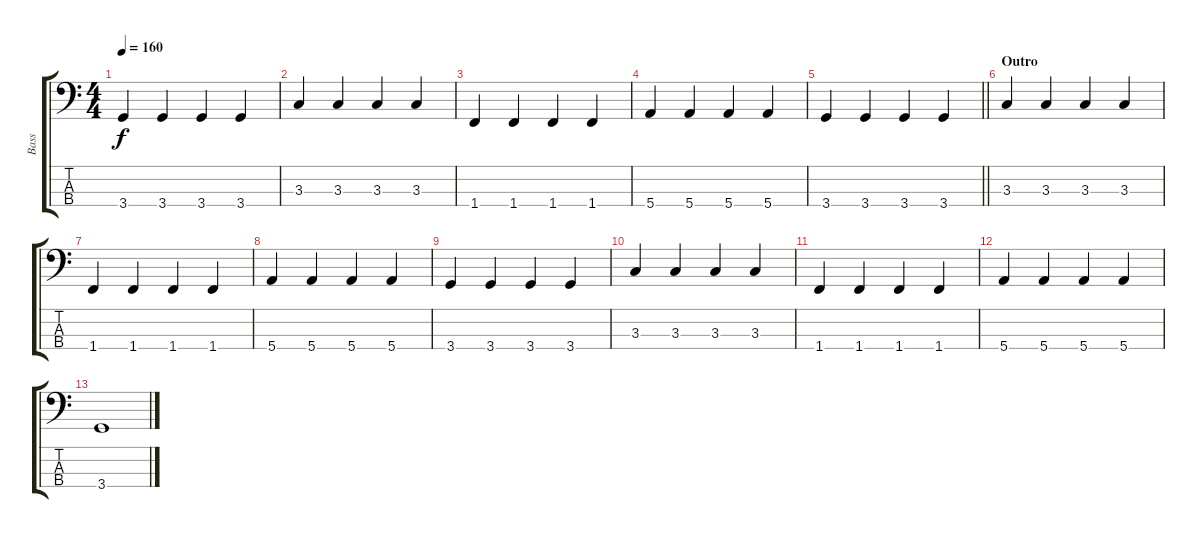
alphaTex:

\track ("Bass" "Bass") {instrument slapbass1}
\staff {score tabs}
\tuning (G2 D2 A1 E1) {hide}
\ts (4 4)
\tempo 160
\clef f4
\ks c
3.4.4{dy f} 3.4.4 3.4.4 3.4.4 |
3.3.4 3.3.4 3.3.4 3.3.4 |
1.4.4 1.4.4 1.4.4 1.4.4 |
5.4.4 5.4.4 5.4.4 5.4.4 |
\barLineRight lightlight
3.4.4 3.4.4 3.4.4 3.4.4 |
\section ("" "Outro")
3.3.4 3.3.4 3.3.4 3.3.4 |
1.4.4 1.4.4 1.4.4 1.4.4 |
5.4.4 5.4.4 5.4.4 5.4.4 |
3.4.4 3.4.4 3.4.4 3.4.4 |
3.3.4 3.3.4 3.3.4 3.3.4 |
1.4.4 1.4.4 1.4.4 1.4.4 |
5.4.4 5.4.4 5.4.4 5.4.4 |
3.4.1
